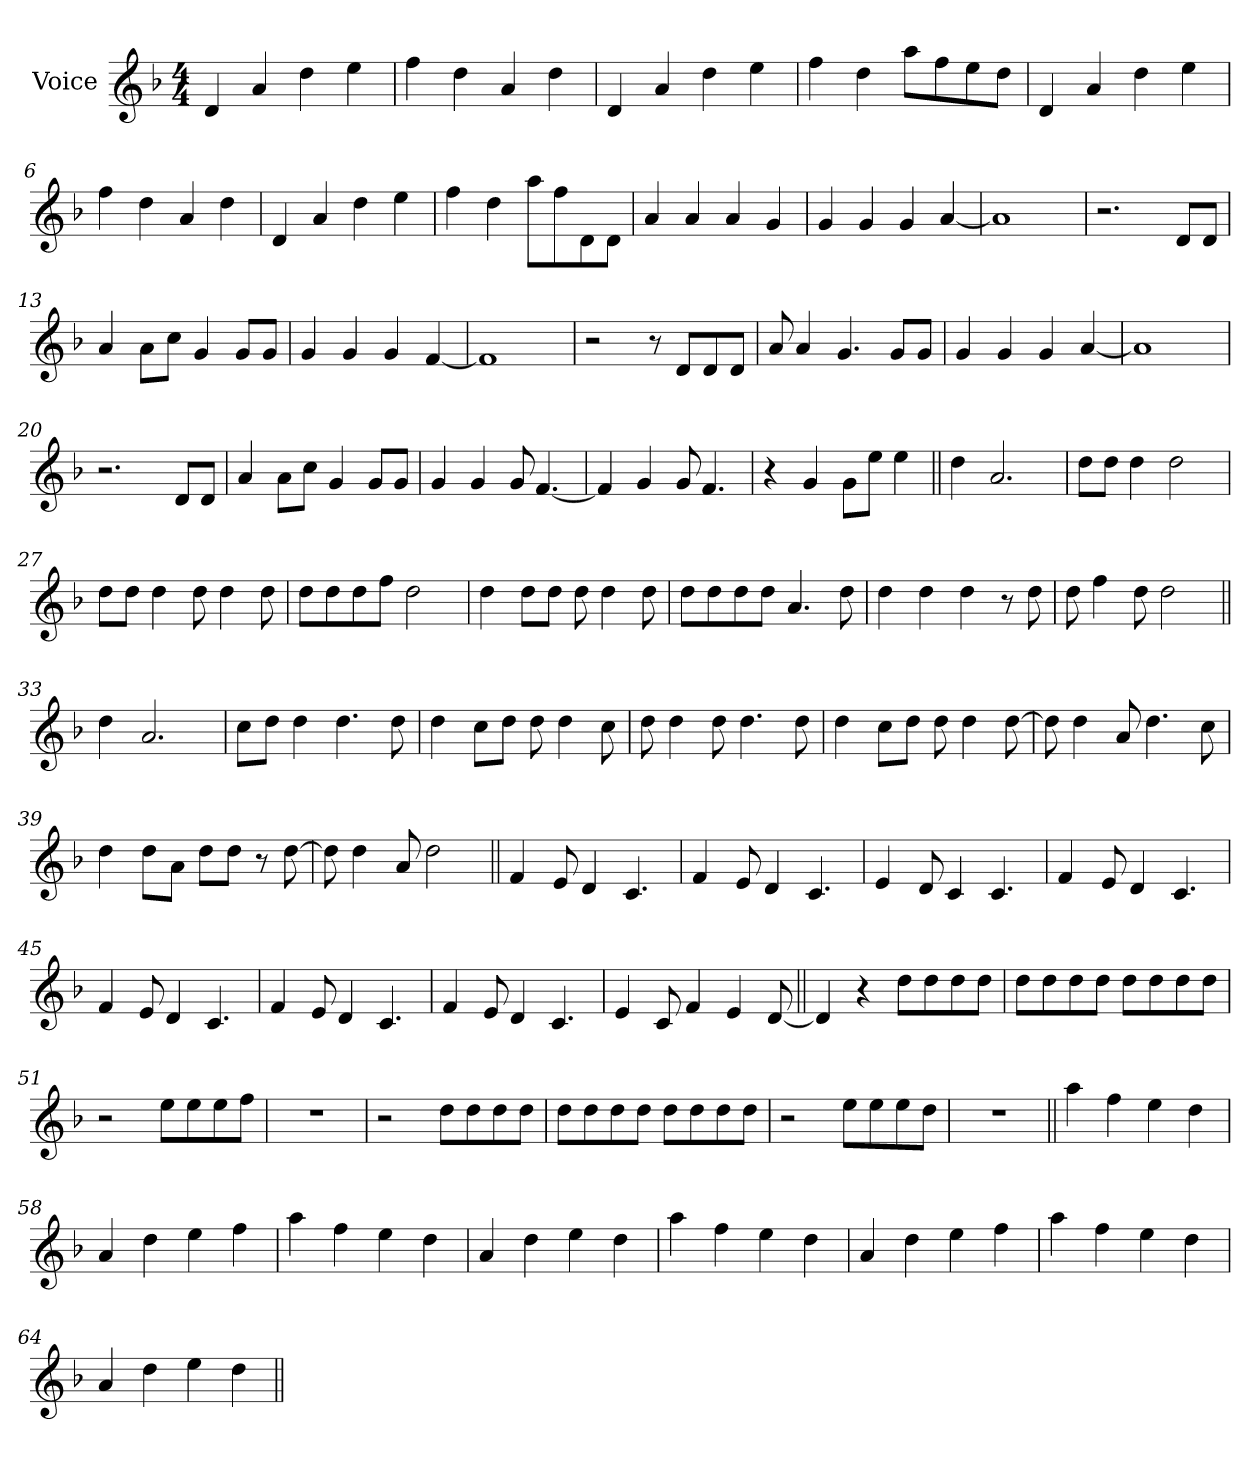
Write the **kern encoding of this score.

**kern
*part1
*staff1
*I"Voice
*I'Vc.
*clefG2
*k[b-]
*M4/4
*MM140
=1
4d!
4a!
4dd!
4ee!
=2
4ff!
4dd!
4a!
4dd!
=3
4d!
4a!
4dd!
4ee!
=4
4ff!
4dd!
8aa!L
8ff!
8ee!
8dd!J
=5
4d!
4a!
4dd!
4ee!
=6
4ff!
4dd!
4a!
4dd!
=7
4d!
4a!
4dd!
4ee!
=8
4ff!
4dd!
8aa!L
8ff!
8d
8dJ
=9
4a
4a
4a
4g
=10
4g
4g
4g
[4a
=11
1a]
=12
2.r
8dL
8dJ
=13
4a
8aL
8ccJ
4g
8gL
8gJ
=14
4g
4g
4g
[4f
=15
1f]
=16
2r
8r
8dL
8d
8dJ
=17
8a
4a
4.g
8gL
8gJ
=18
4g
4g
4g
[4a
=19
1a]
=20
2.r
8dL
8dJ
=21
4a
8aL
8ccJ
4g
8gL
8gJ
=22
4g
4g
8g
[4.f
=23
4f]
4g
8g
4.f
=24
4r
4g
8gL
8eeJ
4ee
=25||
4dd
2.a
=26
8ddL
8ddJ
4dd
2dd
=27
8ddL
8ddJ
4dd
8dd
4dd
8dd
=28
8ddL
8dd
8dd
8ffJ
2dd
=29
4dd
8ddL
8ddJ
8dd
4dd
8dd
=30
8ddL
8dd
8dd
8ddJ
4.a
8dd
=31
4dd
4dd
4dd
8r
8dd
=32
8dd
4ff
8dd
2dd
=33||
4dd
2.a
=34
8ccL
8ddJ
4dd
4.dd
8dd
=35
4dd
8ccL
8ddJ
8dd
4dd
8cc
=36
8dd
4dd
8dd
4.dd
8dd
=37
4dd
8ccL
8ddJ
8dd
4dd
[8dd
=38
8dd]
4dd
8a
4.dd
8cc
=39
4dd
8ddL
8aJ
8ddL
8ddJ
8r
[8dd
=40
8dd]
4dd
8a
2dd
=41||
4f
8e
4d
4.c
=42
4f
8e
4d
4.c
=43
4e
8d
4c
4.c
=44
4f
8e
4d
4.c
=45
4f
8e
4d
4.c
=46
4f
8e
4d
4.c
=47
4f
8e
4d
4.c
=48
4e
8c
4f
4e
[8d
=49||
4d]
4r
8dd!L
8dd!
8dd!
8dd!J
=50
8dd!L
8dd!
8dd!
8dd!J
8dd!L
8dd!
8dd!
8dd!J
=51
2r
8ee!L
8ee!
8ee!
8ff!J
=52
1r
=53
2r
8dd!L
8dd!
8dd!
8dd!J
=54
8dd!L
8dd!
8dd!
8dd!J
8dd!L
8dd!
8dd!
8dd!J
=55
2r
8ee!L
8ee!
8ee!
8dd!J
=56
1r
=57||
4aa!
4ff!
4ee!
4dd!
=58
4a!
4dd!
4ee!
4ff!
=59
4aa!
4ff!
4ee!
4dd!
=60
4a!
4dd!
4ee!
4dd!
=61
4aa!
4ff!
4ee!
4dd!
=62
4a!
4dd!
4ee!
4ff!
=63
4aa!
4ff!
4ee!
4dd!
=64
4a!
4dd!
4ee!
4dd!
=||
*-
